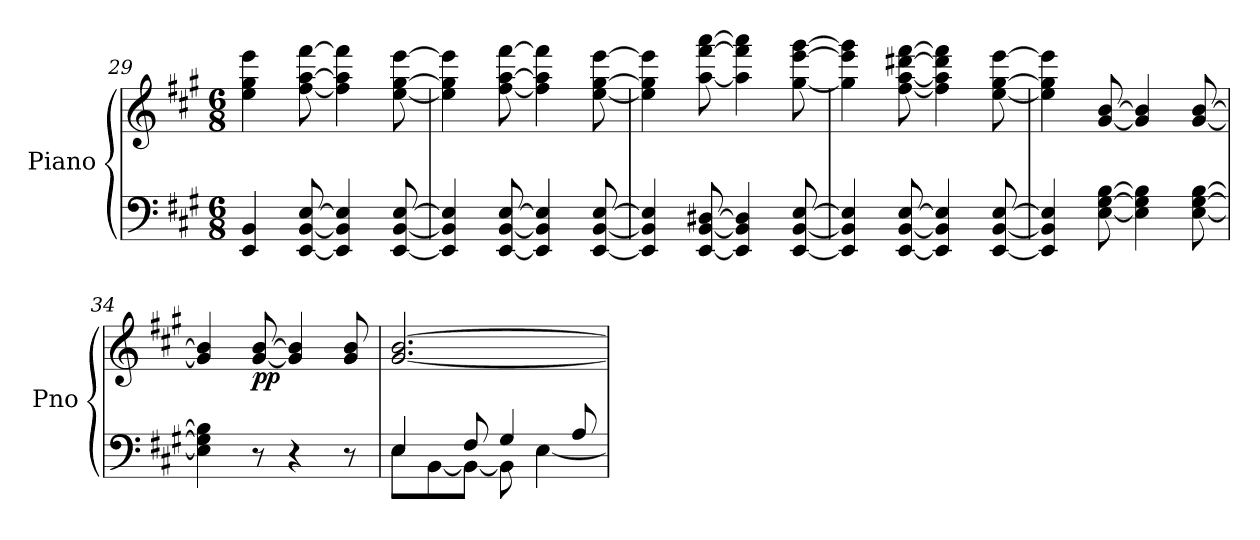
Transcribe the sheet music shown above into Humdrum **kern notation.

**kern	**kern	**dynam
*part1	*part1	*part1
*staff2	*staff1	*staff1/2
*I"Piano	*	*
*I'Pno	*	*
!!LO:PB:g=z
*clefF4	*clefG2	*
*k[f#c#g#]	*k[f#c#g#]	*
*A:	*A:	*
*M6/8	*M6/8	*
=29	=29	=29
4EE/ 4BB/	4ee\ 4gg#\ 4eee\	.
[8EE/ [8BB/ [8E/	[8ff#\ [8aa\ [8fff#\	.
4EE/] 4BB/] 4E/]	4ff#\] 4aa\] 4fff#\]	.
[8EE/ [8BB/ [8E/	[8ee\ [8gg#\ [8eee\	.
=30	=30	=30
4EE/] 4BB/] 4E/]	4ee\] 4gg#\] 4eee\]	.
[8EE/ [8BB/ [8E/	[8ff#\ [8aa\ [8fff#\	.
4EE/] 4BB/] 4E/]	4ff#\] 4aa\] 4fff#\]	.
[8EE/ [8BB/ [8E/	[8ee\ [8gg#\ [8eee\	.
=31	=31	=31
4EE/] 4BB/] 4E/]	4ee\] 4gg#\] 4eee\]	.
[8EE/ [8BB/ [8D#X/	[8aa\ [8fff#\ [8aaa\	.
4EE/] 4BB/] 4D#/]	4aa\] 4fff#\] 4aaa\]	.
[8EE/ [8BB/ [8E/	[8gg#\ [8eee\ [8ggg#\	.
=32	=32	=32
4EE/] 4BB/] 4E/]	4gg#\] 4eee\] 4ggg#\]	.
[8EE/ [8BB/ [8E/	[8ff#\ [8aa\ [8ddd#X\ [8fff#\	.
4EE/] 4BB/] 4E/]	4ff#\] 4aa\] 4ddd#\] 4fff#\]	.
[8EE/ [8BB/ [8E/	[8ee\ [8gg#\ [8eee\	.
=33	=33	=33
4EE/] 4BB/] 4E/]	4ee\] 4gg#\] 4eee\]	.
[8E\ [8G#\ [8B\	[8g#/ [8b/	.
4E\] 4G#\] 4B\]	4g#/] 4b/]	.
[8E\ [8G#\ [8B\	[8g#/ [8b/	.
=34	=34	=34
4E\] 4G#\] 4B\]	4g#/] 4b/]	.
!	!	!LO:DY:b
8r	[8g#/ [8b/	pp
4r	4g#/] 4b/]	.
8r	8g#/ 8b/	.
!!LO:LB:g=z
=35	=35	=35
*^	*	*
4E/	8E\L	[2.g#/ [2.b/	.
.	[8BB\	.	.
8F#/	8BB\J_	.	.
4G#/	8BB\]	.	.
.	[4E\	.	.
8A/	.	.	.
*v	*v	*	*
=	=	=
*-	*-	*-
